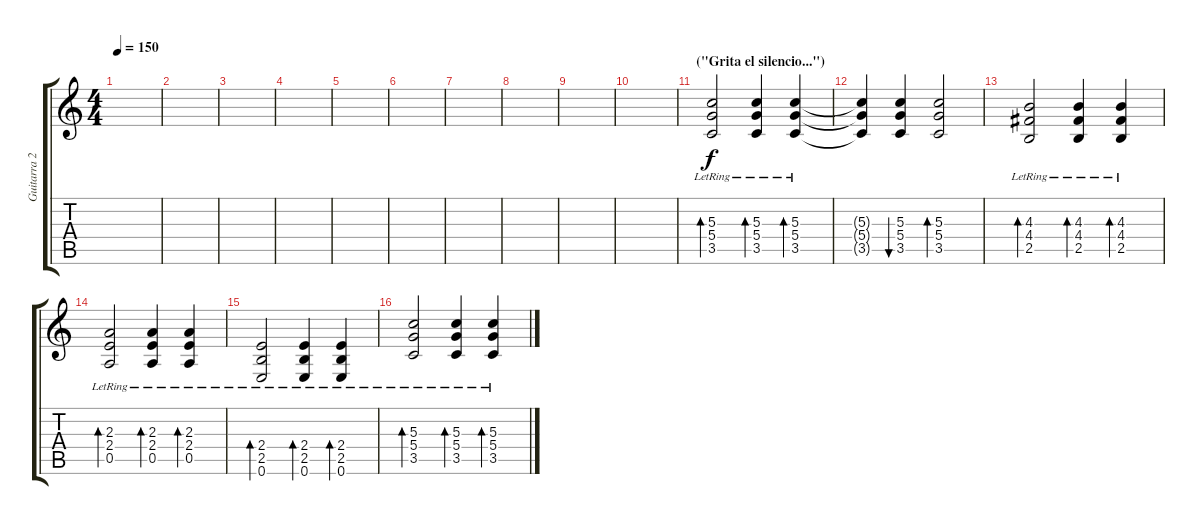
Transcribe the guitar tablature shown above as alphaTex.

\track ("Guitarra 2" "Guitarra 2") {instrument acousticguitarsteel}
\staff {score tabs}
\tuning (E4 B3 G3 D3 A2 E2) {hide}
\ts (4 4)
\tempo 150
\clef g2
\ks c
|
|
|
|
|
|
|
|
|
|
\section ("" "(\"Grita el silencio...\")")
(5.3 5.4 3.5{lr}).2{bd 120 volume 10 instrument acousticguitarsteel} (5.3 5.4 3.5{lr}).4{bd 120} (5.3 5.4 3.5{lr}).4{bd 120} |
(5.3{t} 5.4{t} 3.5{t}).4 (5.3 5.4 3.5).4{bu 120} (5.3 5.4 3.5).2{bd 120} |
(4.3 4.4 2.5{lr}).2{bd 120} (4.3 4.4 2.5{lr}).4{bd 120} (4.3 4.4 2.5{lr}).4{bd 120} |
(2.3 2.4 0.5{lr}).2{bd 120} (2.3 2.4 0.5{lr}).4{bd 120} (2.3 2.4 0.5{lr}).4{bd 120} |
(2.4 2.5 0.6{lr}).2{bd 120} (2.4 2.5 0.6{lr}).4{bd 120} (2.4 2.5 0.6{lr}).4{bd 120} |
(5.3 5.4 3.5{lr}).2{bd 120} (5.3 5.4 3.5{lr}).4{bd 120} (5.3 5.4 3.5{lr}).4{bd 120}
